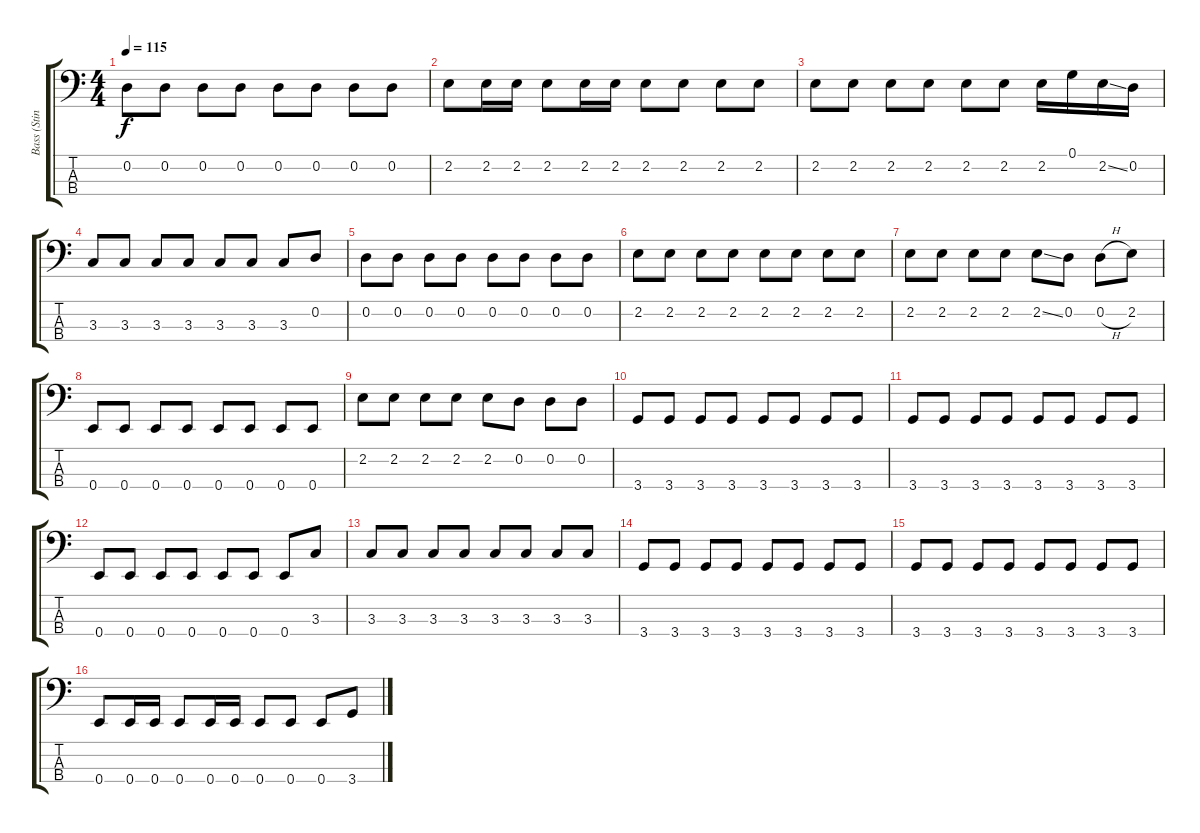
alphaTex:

\track ("Bass (Sting)" "Bass (Stin") {instrument fretlessbass}
\staff {score tabs}
\tuning (G2 D2 A1 E1) {hide}
\ts (4 4)
\tempo 115
\clef f4
\ks c
0.2.8{dy f} 0.2.8 0.2.8 0.2.8 0.2.8 0.2.8 0.2.8 0.2.8 |
2.2.8 2.2.16 2.2.16 2.2.8 2.2.16 2.2.16 2.2.8 2.2.8 2.2.8 2.2.8 |
2.2.8 2.2.8 2.2.8 2.2.8 2.2.8 2.2.8 2.2.16 0.1.16 2.2{ss}.16 0.2.16 |
3.3.8 3.3.8 3.3.8 3.3.8 3.3.8 3.3.8 3.3.8 0.2.8 |
0.2.8 0.2.8 0.2.8 0.2.8 0.2.8 0.2.8 0.2.8 0.2.8 |
2.2.8 2.2.8 2.2.8 2.2.8 2.2.8 2.2.8 2.2.8 2.2.8 |
2.2.8 2.2.8 2.2.8 2.2.8 2.2{ss}.8 0.2.8 0.2{h}.8 2.2.8 |
0.4.8 0.4.8 0.4.8 0.4.8 0.4.8 0.4.8 0.4.8 0.4.8 |
2.2.8 2.2.8 2.2.8 2.2.8 2.2.8 0.2.8 0.2.8 0.2.8 |
3.4.8 3.4.8 3.4.8 3.4.8 3.4.8 3.4.8 3.4.8 3.4.8 |
3.4.8 3.4.8 3.4.8 3.4.8 3.4.8 3.4.8 3.4.8 3.4.8 |
0.4.8 0.4.8 0.4.8 0.4.8 0.4.8 0.4.8 0.4.8 3.3.8 |
3.3.8 3.3.8 3.3.8 3.3.8 3.3.8 3.3.8 3.3.8 3.3.8 |
3.4.8 3.4.8 3.4.8 3.4.8 3.4.8 3.4.8 3.4.8 3.4.8 |
3.4.8 3.4.8 3.4.8 3.4.8 3.4.8 3.4.8 3.4.8 3.4.8 |
0.4.8 0.4.16 0.4.16 0.4.8 0.4.16 0.4.16 0.4.8 0.4.8 0.4.8 3.4.8
